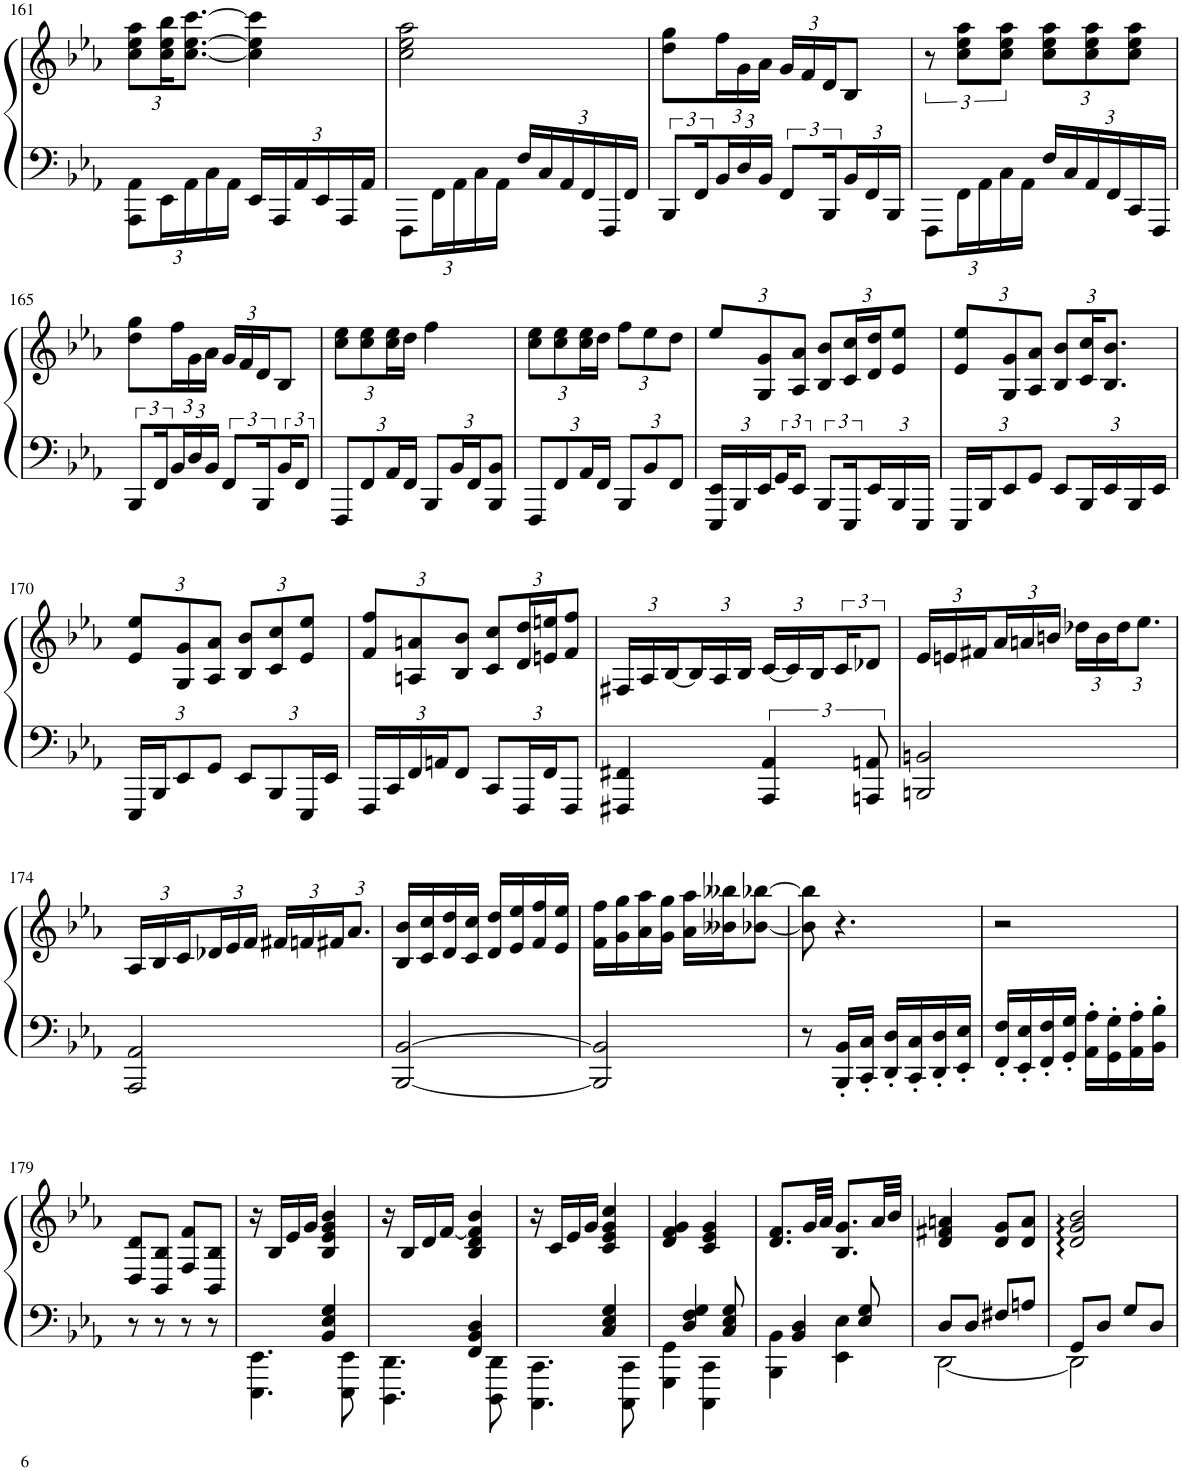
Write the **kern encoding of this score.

**kern	**kern
*part1	*part1
*staff2	*staff1
*I"Piano	*
*I'Pno.	*
!!LO:PB:g=z
*clefF4	*clefG2
*k[b-e-a-]	*k[b-e-a-]
*M2/4	*M2/4
*Xbrackettup	*Xbrackettup
=161	=161
12AAA-\ 12AA-\L	12cc\ 12ee-\ 12aa-\L
24EE-\L	24cc\ 24ee-\ 24bb-\K
24AA-\	[12.cc\ [12.ee-\ [12.ccc\J
24C\	.
24AA-\JJ	.
24EE-/LL	4cc\] 4ee-\] 4ccc\]
24AAA-/	.
24AA-/	.
24EE-/	.
24AAA-/	.
24AA-/JJ	.
=162	=162
12FFF\L	2cc\ 2ee-\ 2aa-\
24FF\L	.
24AA-\	.
24C\	.
24AA-\JJ	.
24F/LL	.
24C/	.
24AA-/	.
24FF/	.
24FFF/	.
24FF/JJ	.
=163	=163
*brackettup	*
12BBB-/L	8dd\ 8gg\L
24FF/L	.
*Xbrackettup	*
24BB-/	24ff\L
24D/	24g\
24BB-/JJ	24a-\JJ
*brackettup	*
12FF/L	24g/LL
.	24f/
24BBB-/L	24d/J
*Xbrackettup	*
24BB-/	8B-/J
24FF/	.
24BBB-/JJ	.
=164	=164
*	*brackettup
12FFF\L	12r
24FF\L	12cc\ 12ee-\ 12aa-\L
24AA-\	.
24C\	12cc\ 12ee-\ 12aa-\J
24AA-\JJ	.
*	*Xbrackettup
24F/LL	12cc\ 12ee-\ 12aa-\L
24C/	.
24AA-/	12cc\ 12ee-\ 12aa-\
24FF/	.
24CC/	12cc\ 12ee-\ 12aa-\J
24FFF/JJ	.
!!LO:LB:g=z
=165	=165
*brackettup	*
12BBB-/L	8dd\ 8gg\L
24FF/L	.
*Xbrackettup	*
24BB-/	24ff\L
24D/	24g\
24BB-/JJ	24a-\JJ
*brackettup	*
12FF/L	24g/LL
.	24f/
24BBB-/L	24d/J
24BB-/J	8B-/J
12FF/J	.
=166	=166
*Xbrackettup	*
12FFF/L	12cc\ 12ee-\L
12FF/	12cc\ 12ee-\
24AA-/L	24cc\ 24ee-\L
24FF/JJ	24dd\JJ
12BBB-/L	4ff\
24BB-/L	.
24FF/J	.
12BBB-/ 12BB-/J	.
=167	=167
12FFF/L	12cc\ 12ee-\L
12FF/	12cc\ 12ee-\
24AA-/L	24cc\ 24ee-\L
24FF/JJ	24dd\JJ
12BBB-/L	12ff\L
12BB-/	12ee-\
12FF/J	12dd\J
=168	=168
24EEE-/ 24EE-/LL	12ee-/L
24BBB-/	.
24EE-/	12G/ 12g/
*brackettup	*
24GG/J	.
12EE-/J	12A-/ 12a-/J
12BBB-/L	12B-/ 12b-/L
24EEE-/L	24c/ 24cc/L
*Xbrackettup	*
24EE-/	24d/ 24dd/J
24BBB-/	12e-/ 12ee-/J
24EEE-/JJ	.
=169	=169
24EEE-/LL	12e-/ 12ee-/L
24BBB-/J	.
12EE-/	12G/ 12g/
12GG/J	12A-/ 12a-/J
12EE-/L	12B-/ 12b-/L
24BBB-/L	24c/ 24cc/K
24EE-/	12.B-/ 12.b-/J
24BBB-/	.
24EE-/JJ	.
!!LO:LB:g=z
=170	=170
24EEE-/LL	12e-/ 12ee-/L
24BBB-/J	.
12EE-/	12G/ 12g/
12GG/J	12A-/ 12a-/J
12EE-/L	12B-/ 12b-/L
12BBB-/	12c/ 12cc/
24EEE-/L	12e-/ 12ee-/J
24EE-/JJ	.
=171	=171
24FFF/LL	12f/ 12ff/L
24CC/	.
24FF/	12An/ 12an/
24AAn/J	.
12FF/J	12B-/ 12b-/J
12CC/L	12c/ 12cc/L
24FFF/L	24d/ 24dd/L
24FF/J	24en/ 24een/J
12FFF/J	12f/ 12ff/J
=172	=172
4FFF#X/ 4FF#X/	24F#X/LL
.	24A-/
.	[24B-/
.	24B-/]
.	24A-/
.	24B-/JJ
*brackettup	*
6AAA-/ 6AA-/	[24c/LL
.	24c/]
.	24B-/
*	*brackettup
.	24c/J
12AAAn/ 12AAn/	12d-X/J
=173	=173
*	*Xbrackettup
2BBBn/ 2BBn/	24e-/LL
.	24en/
.	24f#X/
.	24a-/
.	24an/
.	24bn/JJ
.	24dd-X\LL
.	24b\
.	24dd-\J
.	12.ee-\J
!!LO:LB:g=z
=174	=174
2AAA-/ 2AA-/	24A-/LL
.	24B-/
.	24c/
.	24d-X/
.	24e-/
.	24f/JJ
.	24f#X/LL
.	24fn/
.	24f#X/J
.	12.a-/J
=175	=175
[2BBB-/ [2BB-/	16B-/ 16b-/LL
.	16c/ 16cc/
.	16d/ 16dd/
.	16c/ 16cc/JJ
.	16d/ 16dd/LL
.	16e-/ 16ee-/
.	16f/ 16ff/
.	16e-/ 16ee-/JJ
=176	=176
2BBB-/] 2BB-/]	16f\ 16ff\LL
.	16g\ 16gg\
.	16a-\ 16aa-\
.	16g\ 16gg\JJ
.	16a-\ 16aa-\LL
.	16b--X\ 16bb--X\J
.	[8b-X\ [8bb-X\J
=177	=177
8r	8b-\] 8bb-\]
16BBB-/' 16BB-/'LL	4.r
16CC/' 16C/'JJ	.
16DD/' 16D/'LL	.
16CC/' 16C/'	.
16DD/' 16D/'	.
16EE-/' 16E-/'JJ	.
=178	=178
16FF/' 16F/'LL	2r
16EE-/' 16E-/'	.
16FF/' 16F/'	.
16GG/' 16G/'JJ	.
16AA-\' 16A-\'LL	.
16GG\' 16G\'	.
16AA-\' 16A-\'	.
16BB-\' 16B-\'JJ	.
!!LO:LB:g=z
=179	=179
8r	8D/ 8d/L
8r	8BB-/ 8B-/J
8r	8F/ 8f/L
8r	8BB-/ 8B-/J
=180	=180
*^	*
4.EEE-\ 4.EE-\	4ryy	16r
.	.	16B-/LL
.	.	16e-/
.	.	16g/JJ
.	4BB-/ 4E-/ 4G/	4B-/ 4e-/ 4g/ 4b-/
8EEE-\ 8EE-\	.	.
=181	=181	=181
4.DDD\ 4.DD\	4ryy	16r
.	.	16B-/LL
.	.	16d/
.	.	[16f/JJ
.	4FF/ 4BB-/ 4D/	4B-/ 4d/ 4f/] 4b-/
8DDD\ 8DD\	.	.
=182	=182	=182
4.CCC\ 4.CC\	4ryy	16r
.	.	16c/LL
.	.	16e-/
.	.	16g/JJ
.	4C/ 4E-/ 4G/	4c/ 4e-/ 4g/ 4cc/
8CCC\ 8CC\	.	.
=183	=183	=183
4GGG\ 4GG\	8ryy	4d/ 4f/ 4g/
.	4D/ 4F/ 4G/	.
4CCC\ 4CC\	.	4c/ 4e-/ 4g/
.	8C/ 8E-/ 8G/	.
=184	=184	=184
4BBB-\ 4BB-\	8ryy	8.d/ 8.f/L
.	4BB-/ 4D/	.
.	.	32g/LL
.	.	32a-/JJJ
4EE-\ 4E-\	.	8.B-/ 8.g/L
.	8E-/ 8G/	.
.	.	32a-/LL
.	.	32b-/JJJ
=185	=185	=185
[2DD\	8D/L	4d/ 4f#X/ 4an/
.	8D/J	.
.	8F#X/L	8d/ 8g/L
.	8An/J	8d/ 8a/J
=186	=186	=186
2DD\]	8GG/L	2d/ 2g/ 2b-/
.	8D/J	.
.	8G/L	.
.	8D/J	.
*v	*v	*
=	=
*-	*-
